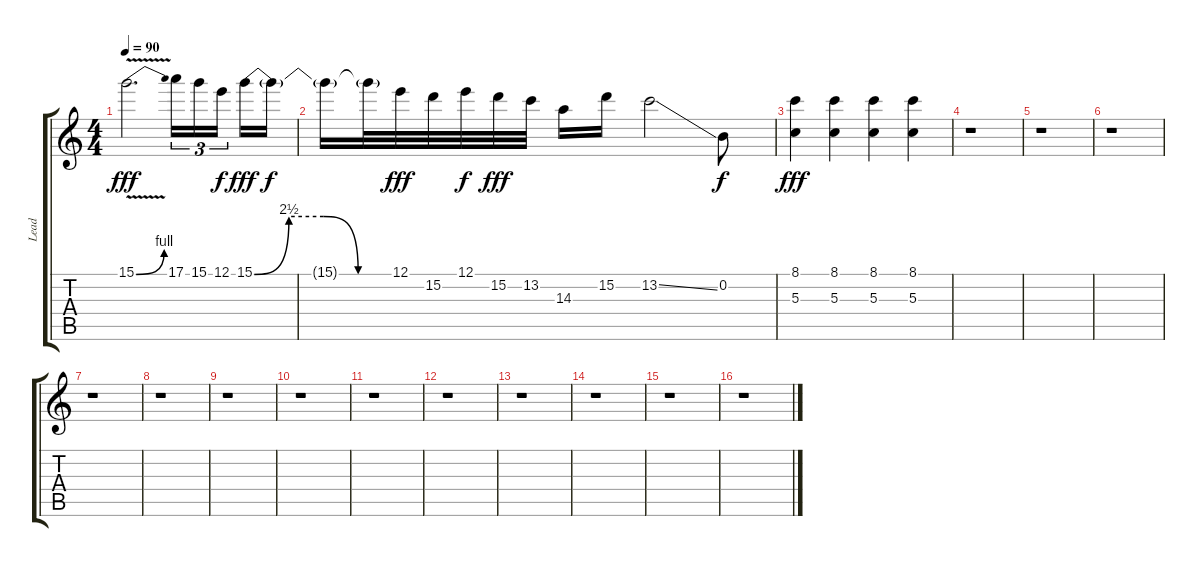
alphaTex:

\track ("Lead" "Lead") {instrument overdrivenguitar}
\staff {score tabs}
\tuning (E4 B3 G3 D3 A2 E2) {hide}
\ts (4 4)
\tempo 90
\clef g2
\ks c
15.1{be (bend 0 0 60 4) v}.2{d dy fff} 17.1.16{tu (3 2)} 15.1.16{tu (3 2)} 12.1.16{tu (3 2) dy f beam splitsecondary} 15.1{be (custom 0 0 15 10 30 10 45 0 60 0)}.16{dy fff} 15.1{t}.16{dy f} |
15.1{t}.16 15.1{t}.32 12.1.32{dy fff} 15.2.32 12.1.32{dy f} 15.2.32{dy fff} 13.2.32 14.3.16 15.2.16 13.2{ss}.2 0.2.8{dy f} |
(8.1 5.3).4{dy fff} (8.1 5.3).4 (8.1 5.3).4 (8.1 5.3).4 |
r.1 |
r.1 |
r.1 |
r.1 |
r.1 |
r.1 |
r.1 |
r.1 |
r.1 |
r.1 |
r.1 |
r.1 |
r.1
